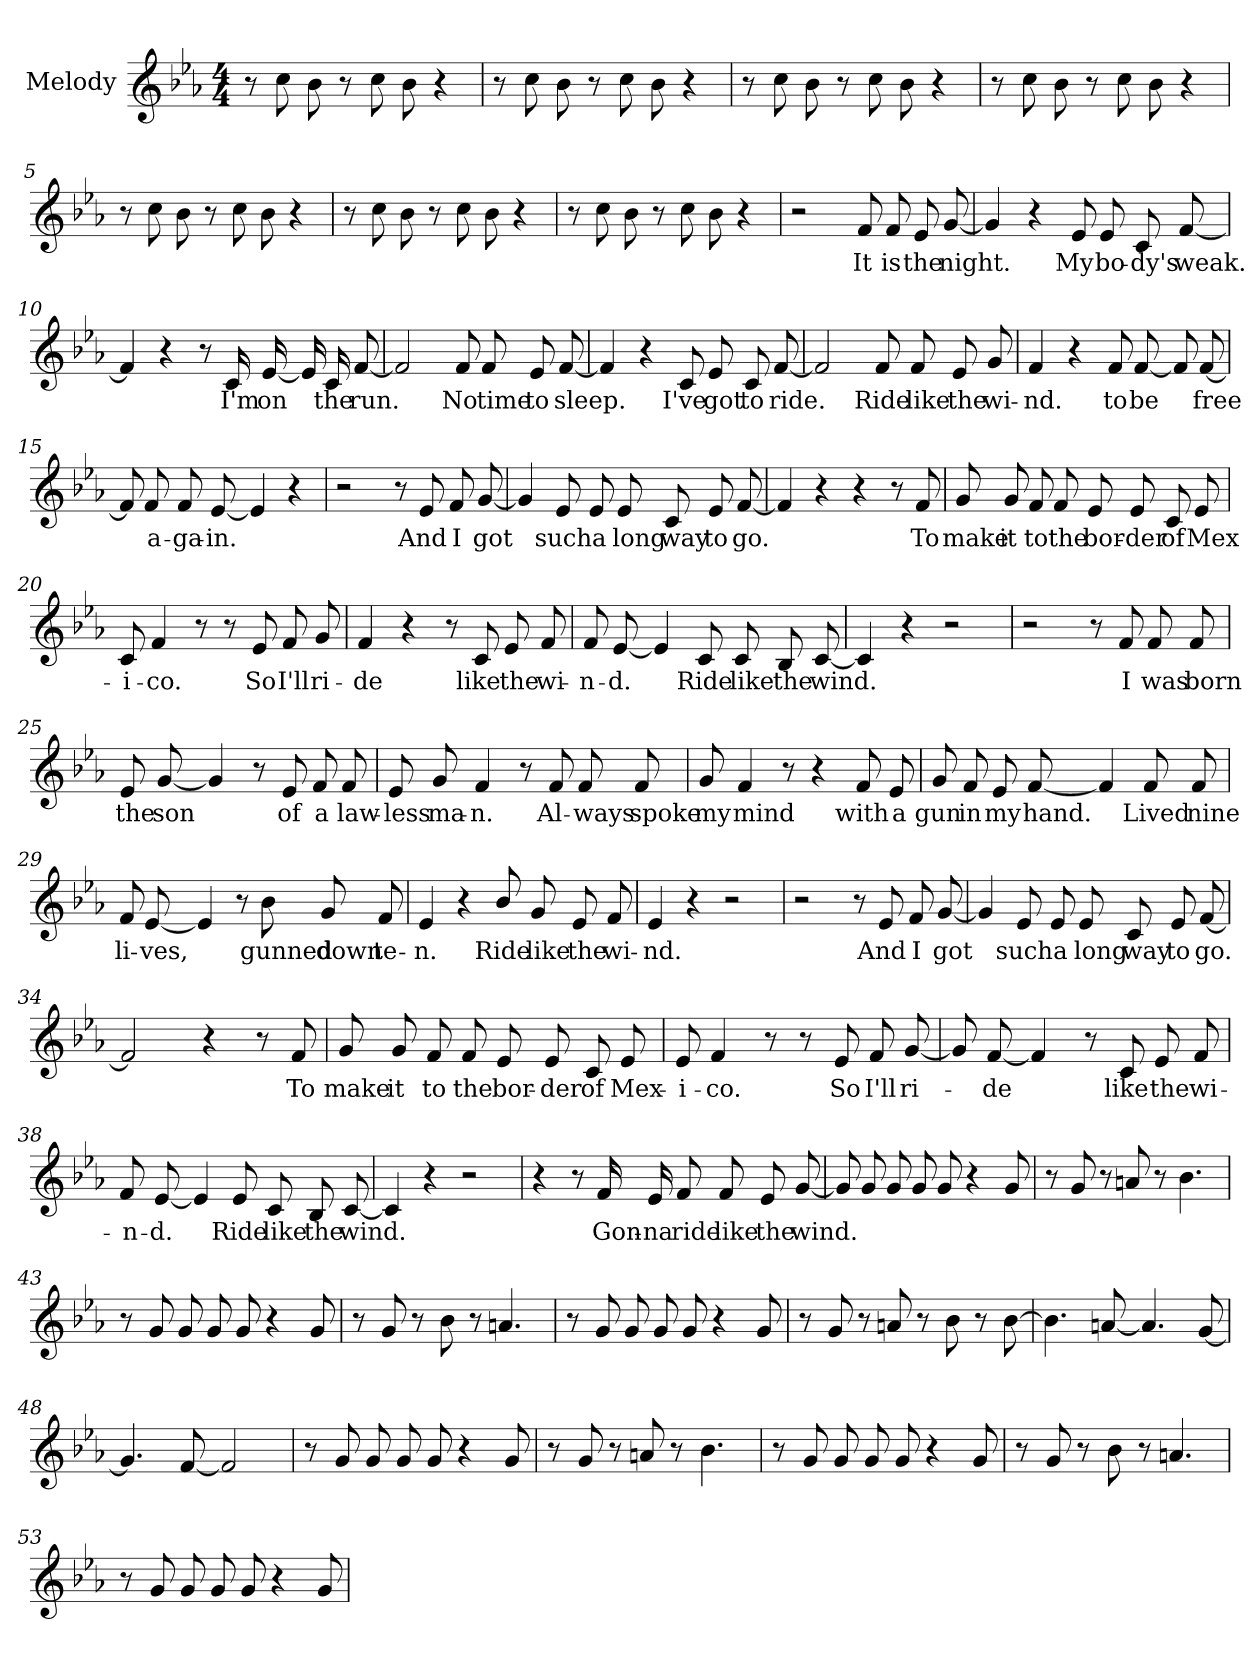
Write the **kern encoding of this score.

**kern	**text
*part1	*part1
*staff1	*staff1
*I"Melody	*
*clefG2	*
*k[b-e-a-]	*
*M4/4	*
=1	=1
8r	.
8cc\	.
8b-\	.
8r	.
8cc\L	.
8b-\	.
4r	.
=2	=2
8r	.
8cc\	.
8b-\	.
8r	.
8cc\L	.
8b-\	.
4r	.
=3	=3
8r	.
8cc\	.
8b-\	.
8r	.
8cc\L	.
8b-\	.
4r	.
=4	=4
8r	.
8cc\	.
8b-\	.
8r	.
8cc\L	.
8b-\	.
4r	.
!!LO:LB:g=z
=5	=5
8r	.
8cc\	.
8b-\	.
8r	.
8cc\L	.
8b-\	.
4r	.
=6	=6
8r	.
8cc\	.
8b-\	.
8r	.
8cc\L	.
8b-\	.
4r	.
=7	=7
8r	.
8cc\	.
8b-\	.
8r	.
8cc\L	.
8b-\	.
4r	.
=8	=8
2r	.
8f/L	It
8f/	is
8e-/L	the
[<8g/	night.
!!LO:LB:g=z
=9	=9
4g/]	.
4r	.
8e-/L	My
8e-/	bo-
8c/L	dy's
[<8f/	weak.
=10	=10
4f/]	.
4r	.
8r	.
16c/LL	I'm
[<16e-/J	on
16e-/LL]	.
16c/J	the
[<8f/	run.
=11	=11
2f/]	.
8f/L	No
8f/	time
8e-/L	to
[<8f/	sleep.
!!LO:LB:g=z
=12	=12
4f/]	.
4r	.
8c/L	I've
8e-/	got
8c/L	to
[<8f/	ride.
=13	=13
2f/]	.
8f/L	Ride
8f/	like
8e-/L	the
8g/	wi-
=14	=14
4f/	nd.
4r	.
8f/L	to
[<8f/	be
8f/L]	.
[<8f/	free
=15	=15
8f/L]	.
8f/	a-
8f/L	ga-
[<8e-/	in.
4e-/]	.
4r	.
!!LO:LB:g=z
=16	=16
2r	.
8r	.
8e-/	And
8f/L	I
[<8g/	got
=17	=17
4g/]	.
8e-/L	such
8e-/	a
8e-/L	long
8c/	way
8e-/L	to
[<8f/	go.
=18	=18
4f/]	.
4r	.
4r	.
8r	.
8f/	To
!!LO:LB:g=z
=19	=19
8g/L	make
8g/	it
8f/L	to
8f/	the
8e-/L	bor-
8e-/	der
8c/L	of
8e-/	Mex-
=20	=20
8c/	i-
4f/	co.
8r	.
8r	.
8e-/	So
8f/L	I'll
8g/	ri-
=21	=21
4f/	de
4r	.
8r	.
8c/	like
8e-/L	the
8f/	wi-
!!LO:LB:g=z
=22	=22
8f/L	n-
[<8e-/	d.
4e-/]	.
8c/L	Ride
8c/	like
8B-/L	the
[<8c/	wind.
=23	=23
4c/]	.
4r	.
2r	.
=24	=24
2r	.
8r	.
8f/	I
8f/L	was
8f/	born
=25	=25
8e-/L	the
[<8g/	son
4g/]	.
8r	.
8e-/	of
8f/L	a
8f/	law-
!!LO:LB:g=z
=26	=26
8e-/L	less
8g/	ma-
4f/	n.
8r	.
8f/	Al-
8f/L	ways
8f/	spoke
=27	=27
8g/	my
4f/	mind
8r	.
4r	.
8f/L	with
8e-/	a
=28	=28
8g/L	gun
8f/	in
8e-/L	my
[<8f/	hand.
4f/]	.
8f/L	Lived
8f/	nine
!!LO:LB:g=z
=29	=29
8f/L	li-
[<8e-/	ves,
4e-/]	.
8r	.
8b-\	gunned
8g/L	down
8f/	te-
=30	=30
4e-/	n.
4r	.
8b-/L	Ride
8g/	like
8e-/L	the
8f/	wi-
=31	=31
4e-/	nd.
4r	.
2r	.
=32	=32
2r	.
8r	.
8e-/	And
8f/L	I
[<8g/	got
!!LO:PB:g=z
=33	=33
4g/]	.
8e-/L	such
8e-/	a
8e-/L	long
8c/	way
8e-/L	to
[<8f/	go.
=34	=34
2f/]	.
4r	.
8r	.
8f/	To
=35	=35
8g/L	make
8g/	it
8f/L	to
8f/	the
8e-/L	bor-
8e-/	der
8c/L	of
8e-/	Mex-
!!LO:LB:g=z
=36	=36
8e-/	i-
4f/	co.
8r	.
8r	.
8e-/	So
8f/L	I'll
[<8g/	ri-
=37	=37
8g/L]	.
[<8f/	de
4f/]	.
8r	.
8c/	like
8e-/L	the
8f/	wi-
=38	=38
8f/L	n-
[<8e-/	d.
4e-/]	.
8e-/L	Ride
8c/	like
8B-/L	the
[<8c/	wind.
!!LO:LB:g=z
=39	=39
4c/]	.
4r	.
2r	.
=40	=40
4r	.
8r	.
16f/LL	Gon-
16e-/J	na
8f/L	ride
8f/	like
8e-/L	the
[<8g/	wind.
=41	=41
8g/L]	.
8g/	.
8g/L	.
8g/	.
8g/	.
4r	.
8g/	.
!!LO:LB:g=z
=42	=42
8r	.
8g/	.
8r	.
8an/	.
8r	.
4.b-\	.
=43	=43
8r	.
8g/	.
8g/L	.
8g/	.
8g/	.
4r	.
8g/	.
=44	=44
8r	.
8g/	.
8r	.
8b-\	.
8r	.
4.an/	.
!!LO:LB:g=z
=45	=45
8r	.
8g/	.
8g/L	.
8g/	.
8g/	.
4r	.
8g/	.
=46	=46
8r	.
8g/	.
8r	.
8an/	.
8r	.
8b-\	.
8r	.
[>8b-\	.
=47	=47
4.b-\]	.
[<8an/	.
4.a/]	.
[<8g/	.
=48	=48
4.g/]	.
[<8f/	.
2f/]	.
!!LO:LB:g=z
=49	=49
8r	.
8g/	.
8g/L	.
8g/	.
8g/	.
4r	.
8g/	.
=50	=50
8r	.
8g/	.
8r	.
8an/	.
8r	.
4.b-\	.
=51	=51
8r	.
8g/	.
8g/L	.
8g/	.
8g/	.
4r	.
8g/	.
!!LO:LB:g=z
=52	=52
8r	.
8g/	.
8r	.
8b-\	.
8r	.
4.an/	.
=53	=53
8r	.
8g/	.
8g/L	.
8g/	.
8g/	.
4r	.
8g/	.
=	=
*-	*-
